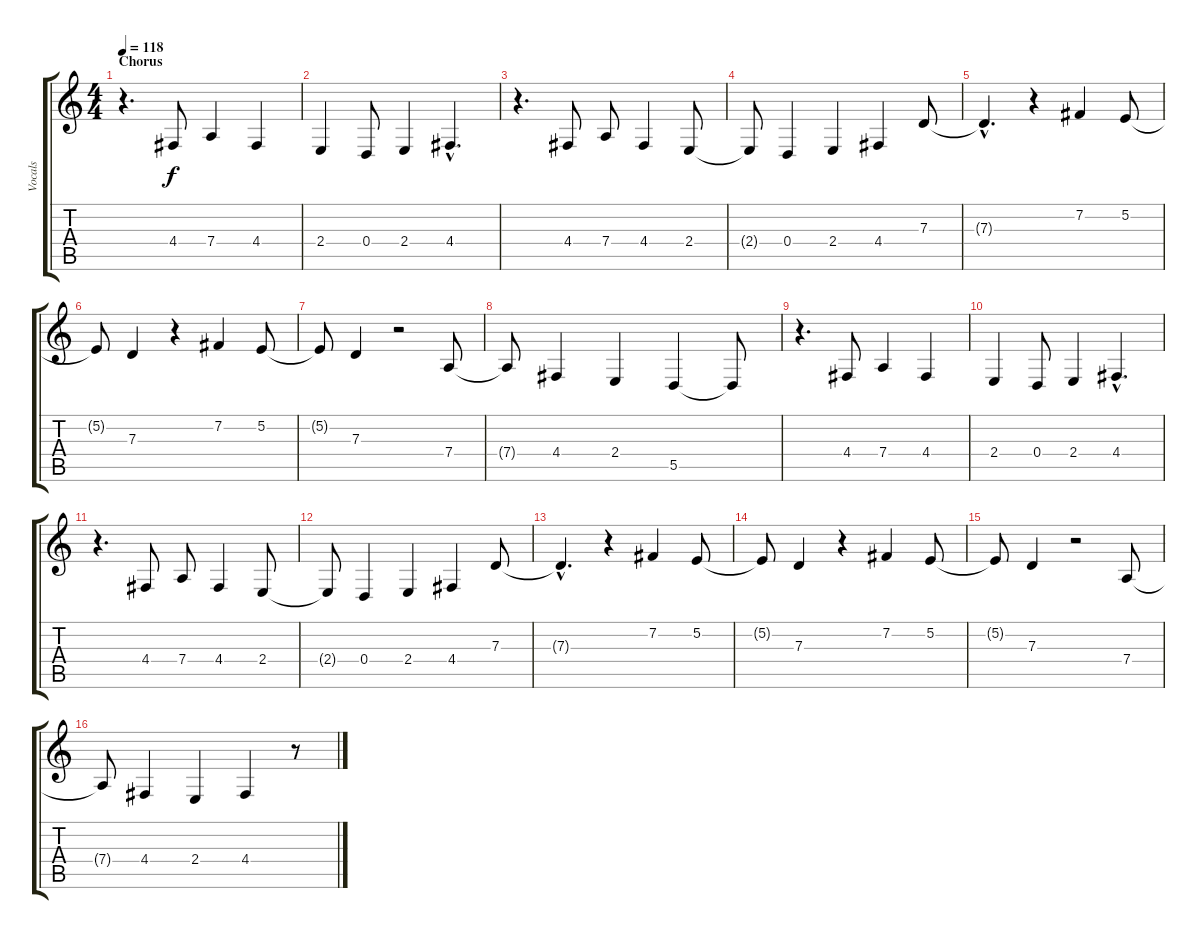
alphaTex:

\track ("Vocals" "Vocals") {instrument sopranosax}
\staff {score tabs}
\tuning (E4 B3 G3 D3 A2 E2) {hide}
\ts (4 4)
\section ("" "Chorus")
\tempo 118
\clef g2
\ks c
r.4{d dy f} 4.4.8 7.4.4 4.4.4 |
2.4.4 0.4.8 2.4.4 4.4{hac}.4{d} |
r.4{d} 4.4.8 7.4.8 4.4.4 2.4.8 |
2.4{t}.8 0.4.4 2.4.4 4.4.4 7.3.8 |
7.3{hac t}.4{d} r.4 7.2.4 5.2.8 |
5.2{t}.8 7.3.4 r.4 7.2.4 5.2.8 |
5.2{t}.8 7.3.4 r.2 7.4.8 |
7.4{t}.8 4.4.4 2.4.4 5.5.4 5.5{t}.8 |
r.4{d} 4.4.8 7.4.4 4.4.4 |
2.4.4 0.4.8 2.4.4 4.4{hac}.4{d} |
r.4{d} 4.4.8 7.4.8 4.4.4 2.4.8 |
2.4{t}.8 0.4.4 2.4.4 4.4.4 7.3.8 |
7.3{hac t}.4{d} r.4 7.2.4 5.2.8 |
5.2{t}.8 7.3.4 r.4 7.2.4 5.2.8 |
5.2{t}.8 7.3.4 r.2 7.4.8 |
7.4{t}.8 4.4.4 2.4.4 4.4.4 r.8
